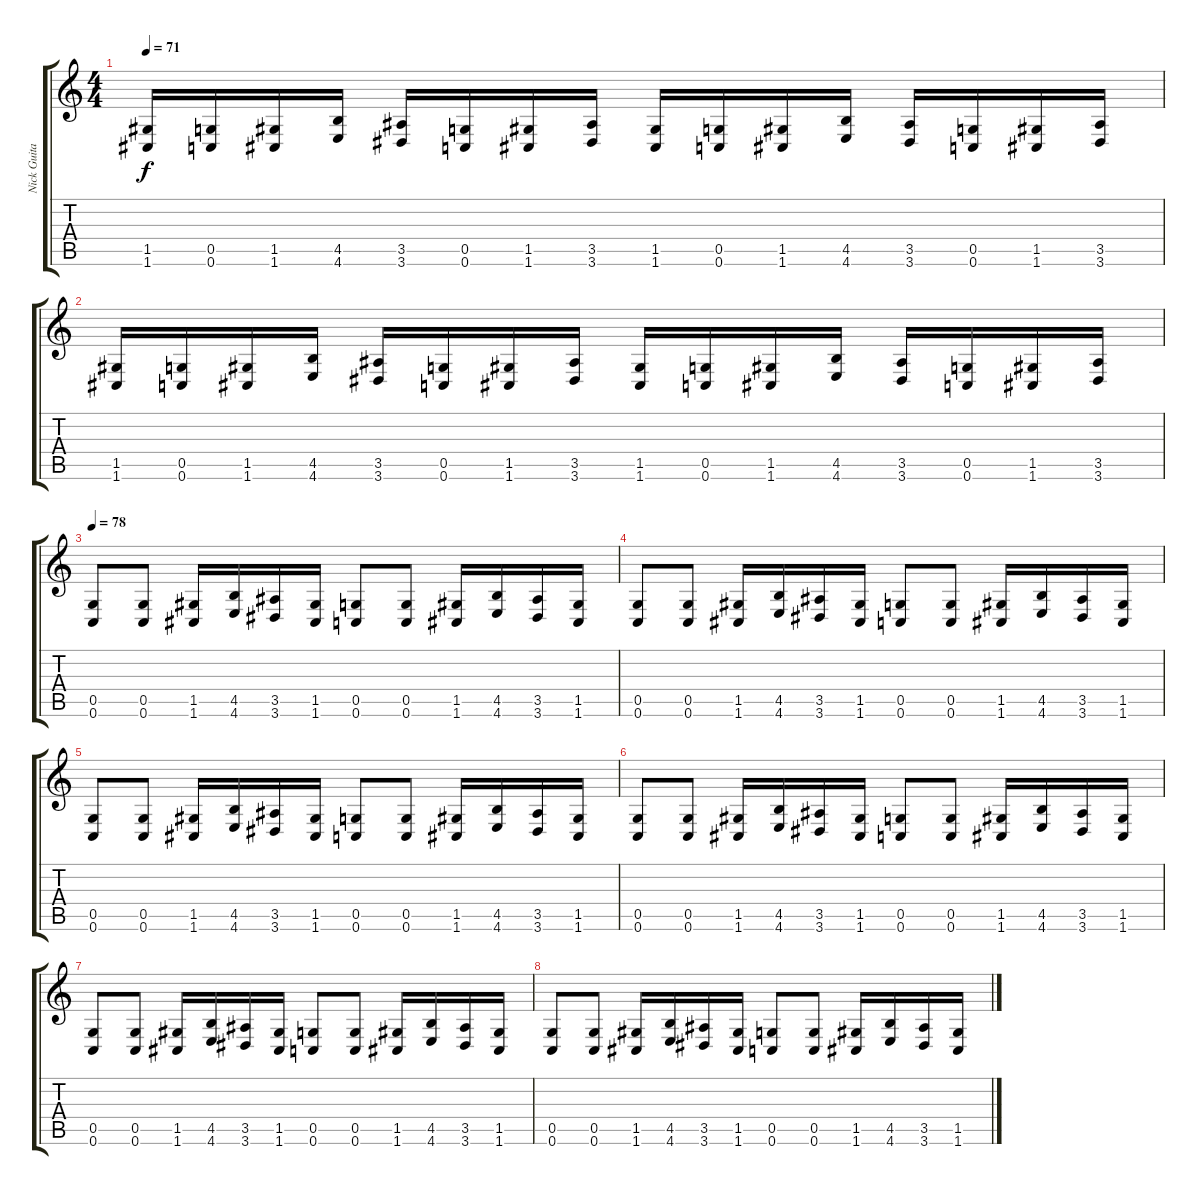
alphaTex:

\track ("Nick Guitar 1" "Nick Guita") {instrument distortionguitar}
\staff {score tabs}
\tuning (D4 A3 F3 C3 G2 C2) {hide}
\ts (4 4)
\tempo 71
\clef g2
\ks c
(1.5 1.6).16{dy f} (0.5 0.6).16 (1.5 1.6).16 (4.5 4.6).16 (3.5 3.6).16 (0.5 0.6).16 (1.5 1.6).16 (3.5 3.6).16 (1.5 1.6).16 (0.5 0.6).16 (1.5 1.6).16 (4.5 4.6).16 (3.5 3.6).16 (0.5 0.6).16 (1.5 1.6).16 (3.5 3.6).16 |
(1.5 1.6).16 (0.5 0.6).16 (1.5 1.6).16 (4.5 4.6).16 (3.5 3.6).16 (0.5 0.6).16 (1.5 1.6).16 (3.5 3.6).16 (1.5 1.6).16 (0.5 0.6).16 (1.5 1.6).16 (4.5 4.6).16 (3.5 3.6).16 (0.5 0.6).16 (1.5 1.6).16 (3.5 3.6).16 |
\tempo 78
(0.5 0.6).8 (0.5 0.6).8 (1.5 1.6).16 (4.5 4.6).16 (3.5 3.6).16 (1.5 1.6).16 (0.5 0.6).8 (0.5 0.6).8 (1.5 1.6).16 (4.5 4.6).16 (3.5 3.6).16 (1.5 1.6).16 |
(0.5 0.6).8 (0.5 0.6).8 (1.5 1.6).16 (4.5 4.6).16 (3.5 3.6).16 (1.5 1.6).16 (0.5 0.6).8 (0.5 0.6).8 (1.5 1.6).16 (4.5 4.6).16 (3.5 3.6).16 (1.5 1.6).16 |
(0.5 0.6).8 (0.5 0.6).8 (1.5 1.6).16 (4.5 4.6).16 (3.5 3.6).16 (1.5 1.6).16 (0.5 0.6).8 (0.5 0.6).8 (1.5 1.6).16 (4.5 4.6).16 (3.5 3.6).16 (1.5 1.6).16 |
(0.5 0.6).8 (0.5 0.6).8 (1.5 1.6).16 (4.5 4.6).16 (3.5 3.6).16 (1.5 1.6).16 (0.5 0.6).8 (0.5 0.6).8 (1.5 1.6).16 (4.5 4.6).16 (3.5 3.6).16 (1.5 1.6).16 |
(0.5 0.6).8 (0.5 0.6).8 (1.5 1.6).16 (4.5 4.6).16 (3.5 3.6).16 (1.5 1.6).16 (0.5 0.6).8 (0.5 0.6).8 (1.5 1.6).16 (4.5 4.6).16 (3.5 3.6).16 (1.5 1.6).16 |
(0.5 0.6).8 (0.5 0.6).8 (1.5 1.6).16 (4.5 4.6).16 (3.5 3.6).16 (1.5 1.6).16 (0.5 0.6).8 (0.5 0.6).8 (1.5 1.6).16 (4.5 4.6).16 (3.5 3.6).16 (1.5 1.6).16
